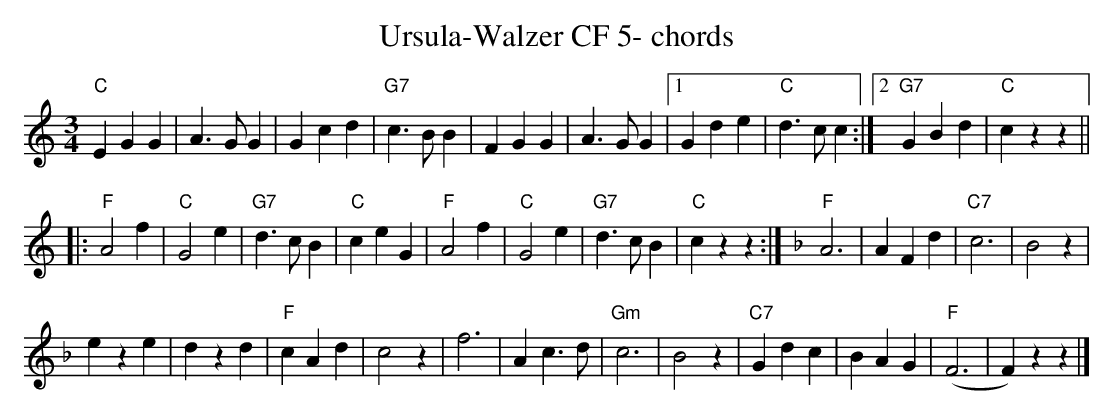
X:1
T:Ursula-Walzer CF 5- chords
M:3/4
L:1/4
K:C %%MIDI gchordon
"C"EGG | A>GG | Gcd | "G7"c>BB | FGG | A>GG |1 Gde | "C"d>cc :|2 "G7"GBd | "C"czz ||
 |: "F"A2f | "C"G2e | "G7"d>cB | "C"ceG | "F"A2f | "C"G2e | "G7"d>cB | "C"czz :| [K:F] "F"A3 | AFd | "C7"c3 | B2z |
eze | dzd | "F"cAd | c2z | f3 | Ac>d | "Gm"c3 | B2z | "C7"Gdc | BAG | "F"(F3 | F)zz |]
